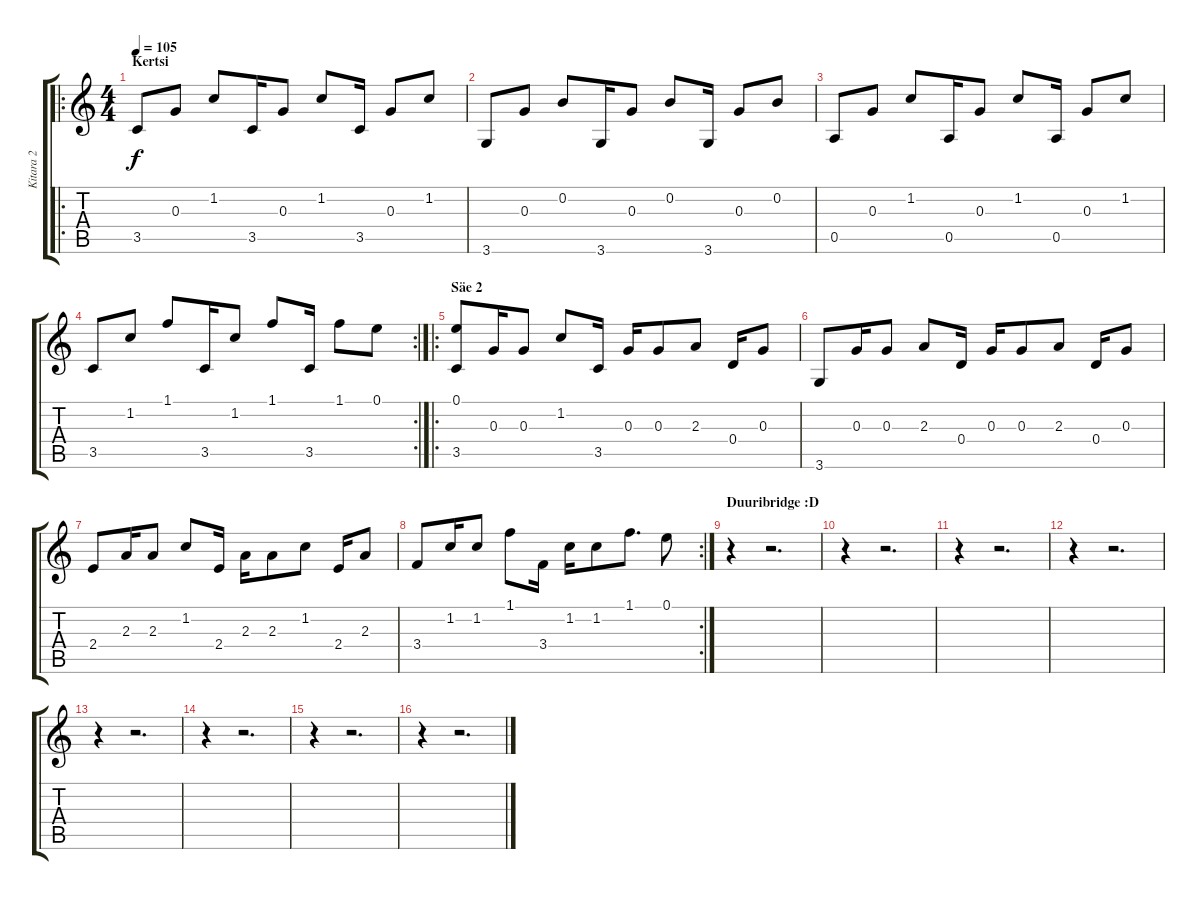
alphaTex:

\track ("Kitara 2" "Kitara 2") {instrument electricguitarmuted}
\staff {score tabs}
\tuning (E4 B3 G3 D3 A2 E2) {hide}
\ro
\ts (4 4)
\section ("" "Kertsi")
\tempo 105
\clef g2
\ks c
3.5.8{dy f} 0.3.8 1.2.8 3.5.16 0.3.8 1.2.8 3.5.16 0.3.8 1.2.8 |
3.6.8 0.3.8 0.2.8 3.6.16 0.3.8 0.2.8 3.6.16 0.3.8 0.2.8 |
0.5.8 0.3.8 1.2.8 0.5.16 0.3.8 1.2.8 0.5.16 0.3.8 1.2.8 |
\rc 2
3.5.8 1.2.8 1.1.8 3.5.16 1.2.8 1.1.8 3.5.16 1.1.8 0.1.8 |
\ro
\section ("" "Säe 2")
(0.1 3.5).8 0.3.16 0.3.8 1.2.8 3.5.16 0.3.16 0.3.8 2.3.8 0.4.16 0.3.8 |
3.6.8 0.3.16 0.3.8 2.3.8 0.4.16 0.3.16 0.3.8 2.3.8 0.4.16 0.3.8 |
2.4.8 2.3.16 2.3.8 1.2.8 2.4.16 2.3.16 2.3.8 1.2.8 2.4.16 2.3.8 |
\rc 2
3.4.8 1.2.16 1.2.8 1.1.8 3.4.16 1.2.16 1.2.8 1.1.8{d} 0.1.8 |
\section ("" "Duuribridge :D")
r.4 r.2{d} |
r.4 r.2{d} |
r.4 r.2{d} |
r.4 r.2{d} |
r.4 r.2{d} |
r.4 r.2{d} |
r.4 r.2{d} |
r.4 r.2{d}
